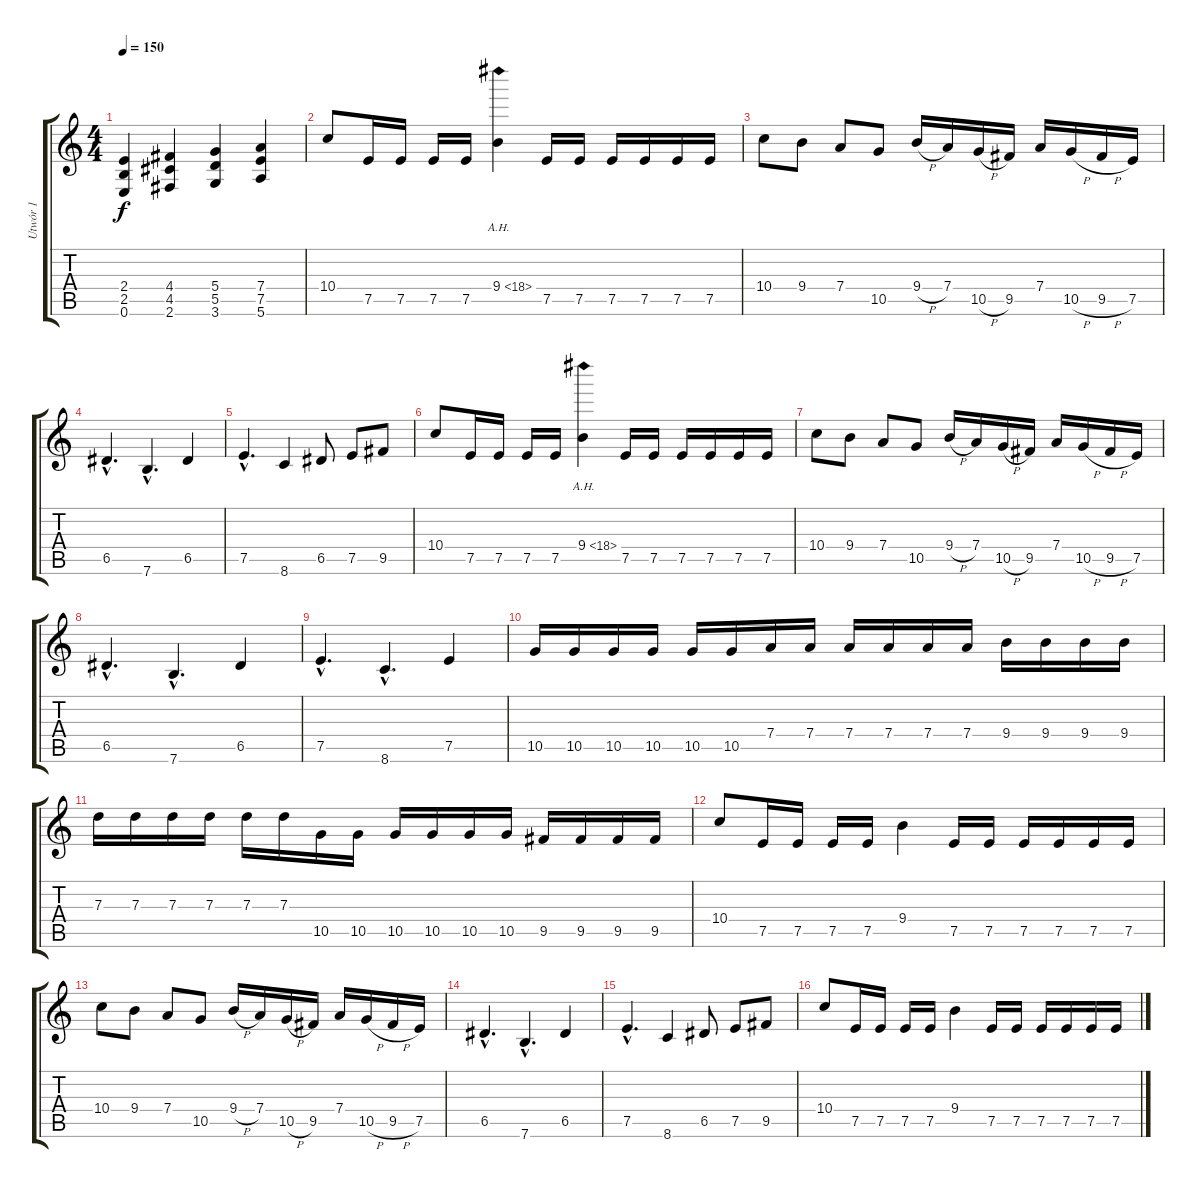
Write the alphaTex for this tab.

\track ("Utwór 1" "Utwór 1") {instrument distortionguitar}
\staff {score tabs}
\tuning (E4 B3 G3 D3 A2 E2) {hide}
\ts (4 4)
\tempo 150
\clef g2
\ks c
(2.4 2.5 0.6).4{dy f instrument distortionguitar} (4.4 4.5 2.6).4 (5.4 5.5 3.6).4 (7.4 7.5 5.6).4 |
10.4.8 7.5.16 7.5.16 7.5.16 7.5.16 9.4{ah 9}.4 7.5.16 7.5.16 7.5.16 7.5.16 7.5.16 7.5.16 |
10.4.8 9.4.8 7.4.8 10.5.8 9.4{h}.16 7.4.16 10.5{h}.16 9.5.16 7.4.16 10.5{h}.16 9.5{h}.16 7.5.16 |
6.5{hac}.4{d} 7.6{hac}.4{d} 6.5.4 |
7.5{hac}.4{d} 8.6.4 6.5.8 7.5.8 9.5.8 |
10.4.8 7.5.16 7.5.16 7.5.16 7.5.16 9.4{ah 9}.4 7.5.16 7.5.16 7.5.16 7.5.16 7.5.16 7.5.16 |
10.4.8 9.4.8 7.4.8 10.5.8 9.4{h}.16 7.4.16 10.5{h}.16 9.5.16 7.4.16 10.5{h}.16 9.5{h}.16 7.5.16 |
6.5{hac}.4{d} 7.6{hac}.4{d} 6.5.4 |
7.5{hac}.4{d} 8.6{hac}.4{d} 7.5.4 |
10.5.16 10.5.16 10.5.16 10.5.16 10.5.16 10.5.16 7.4.16 7.4.16 7.4.16 7.4.16 7.4.16 7.4.16 9.4.16 9.4.16 9.4.16 9.4.16 |
7.3.16 7.3.16 7.3.16 7.3.16 7.3.16 7.3.16 10.5.16 10.5.16 10.5.16 10.5.16 10.5.16 10.5.16 9.5.16 9.5.16 9.5.16 9.5.16 |
10.4.8 7.5.16 7.5.16 7.5.16 7.5.16 9.4.4 7.5.16 7.5.16 7.5.16 7.5.16 7.5.16 7.5.16 |
10.4.8 9.4.8 7.4.8 10.5.8 9.4{h}.16 7.4.16 10.5{h}.16 9.5.16 7.4.16 10.5{h}.16 9.5{h}.16 7.5.16 |
6.5{hac}.4{d} 7.6{hac}.4{d} 6.5.4 |
7.5{hac}.4{d} 8.6.4 6.5.8 7.5.8 9.5.8 |
10.4.8 7.5.16 7.5.16 7.5.16 7.5.16 9.4.4 7.5.16 7.5.16 7.5.16 7.5.16 7.5.16 7.5.16
